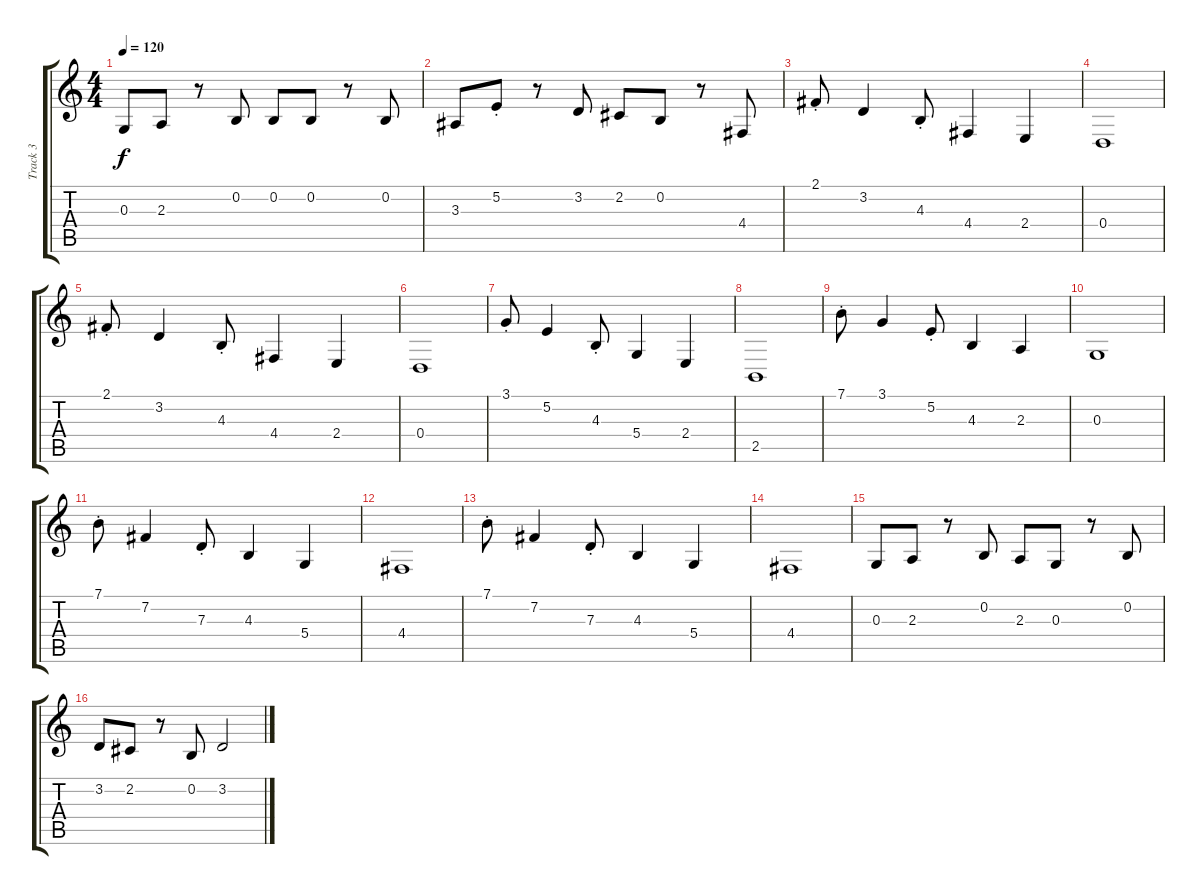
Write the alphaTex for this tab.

\track ("Track 3" "Track 3") {instrument cello}
\staff {score tabs}
\tuning (E4 B3 G3 D3 A2 E2) {hide}
\ts (4 4)
\tempo 120
\clef g2
\ks c
0.3.8{dy f} 2.3.8 r.8 0.2.8 0.2.8 0.2.8 r.8 0.2.8 |
3.3.8 5.2{st}.8 r.8 3.2.8 2.2.8 0.2.8 r.8 4.4.8 |
2.1{st}.8 3.2.4 4.3{st}.8 4.4.4 2.4.4 |
0.4.1 |
2.1{st}.8 3.2.4 4.3{st}.8 4.4.4 2.4.4 |
0.4.1 |
3.1{st}.8 5.2.4 4.3{st}.8 5.4.4 2.4.4 |
2.5.1 |
7.1{st}.8 3.1.4 5.2{st}.8 4.3.4 2.3.4 |
0.3.1 |
7.1{st}.8 7.2.4 7.3{st}.8 4.3.4 5.4.4 |
4.4.1 |
7.1{st}.8 7.2.4 7.3{st}.8 4.3.4 5.4.4 |
4.4.1 |
0.3.8 2.3.8 r.8 0.2.8 2.3.8 0.3.8 r.8 0.2.8 |
3.2.8 2.2.8 r.8 0.2.8 3.2.2
